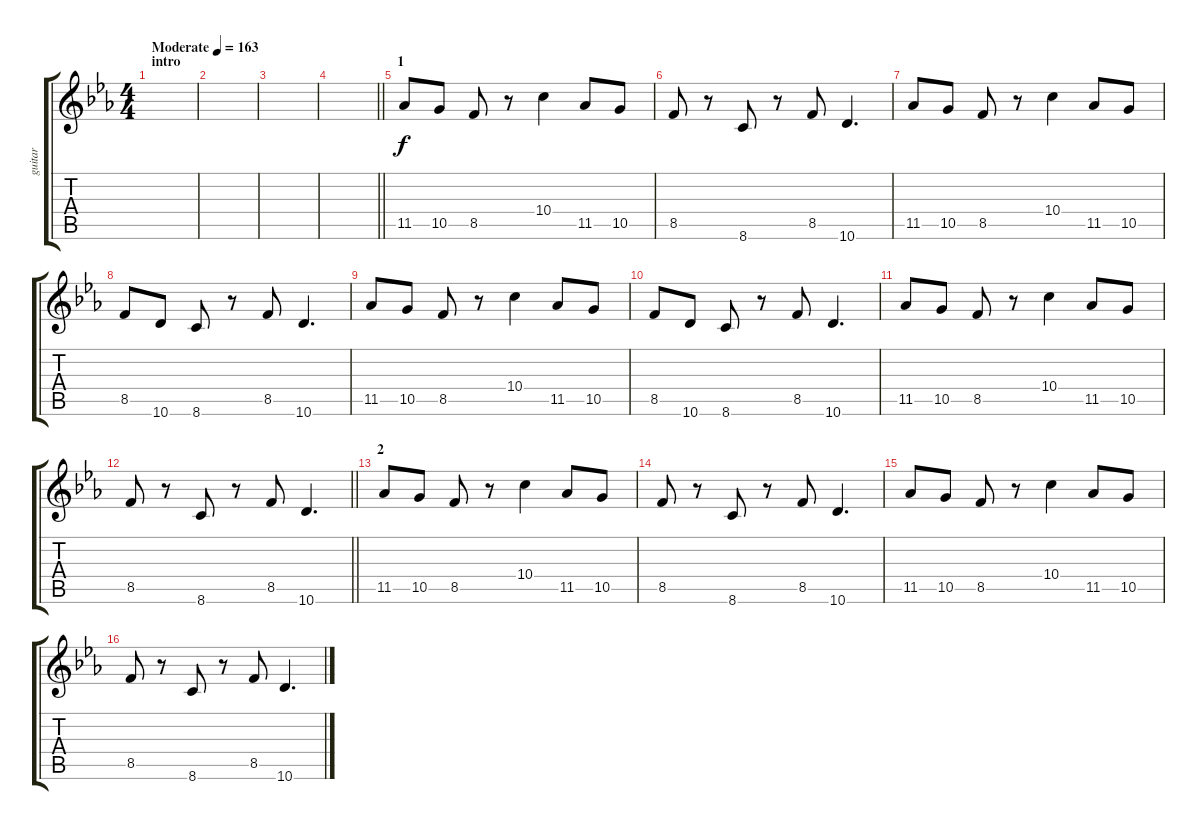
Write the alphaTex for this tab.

\track ("guitar" "guitar") {instrument overdrivenguitar}
\staff {score tabs}
\tuning (E4 B3 G3 D3 A2 E2) {hide}
\ts (4 4)
\section ("" "intro")
\tempo (163 "Moderate")
\clef g2
\ks cminor
|
|
|
\barLineRight lightlight
|
\section ("" "1")
11.5.8 10.5.8 8.5.8 r.8 10.4.4 11.5.8 10.5.8 |
8.5.8 r.8 8.6.8 r.8 8.5.8 10.6.4{d} |
11.5.8 10.5.8 8.5.8 r.8 10.4.4 11.5.8 10.5.8 |
8.5.8 10.6.8 8.6.8 r.8 8.5.8 10.6.4{d} |
11.5.8 10.5.8 8.5.8 r.8 10.4.4 11.5.8 10.5.8 |
8.5.8 10.6.8 8.6.8 r.8 8.5.8 10.6.4{d} |
11.5.8 10.5.8 8.5.8 r.8 10.4.4 11.5.8 10.5.8 |
\barLineRight lightlight
8.5.8 r.8 8.6.8 r.8 8.5.8 10.6.4{d} |
\section ("" "2")
11.5.8 10.5.8 8.5.8 r.8 10.4.4 11.5.8 10.5.8 |
8.5.8 r.8 8.6.8 r.8 8.5.8 10.6.4{d} |
11.5.8 10.5.8 8.5.8 r.8 10.4.4 11.5.8 10.5.8 |
8.5.8 r.8 8.6.8 r.8 8.5.8 10.6.4{d}
